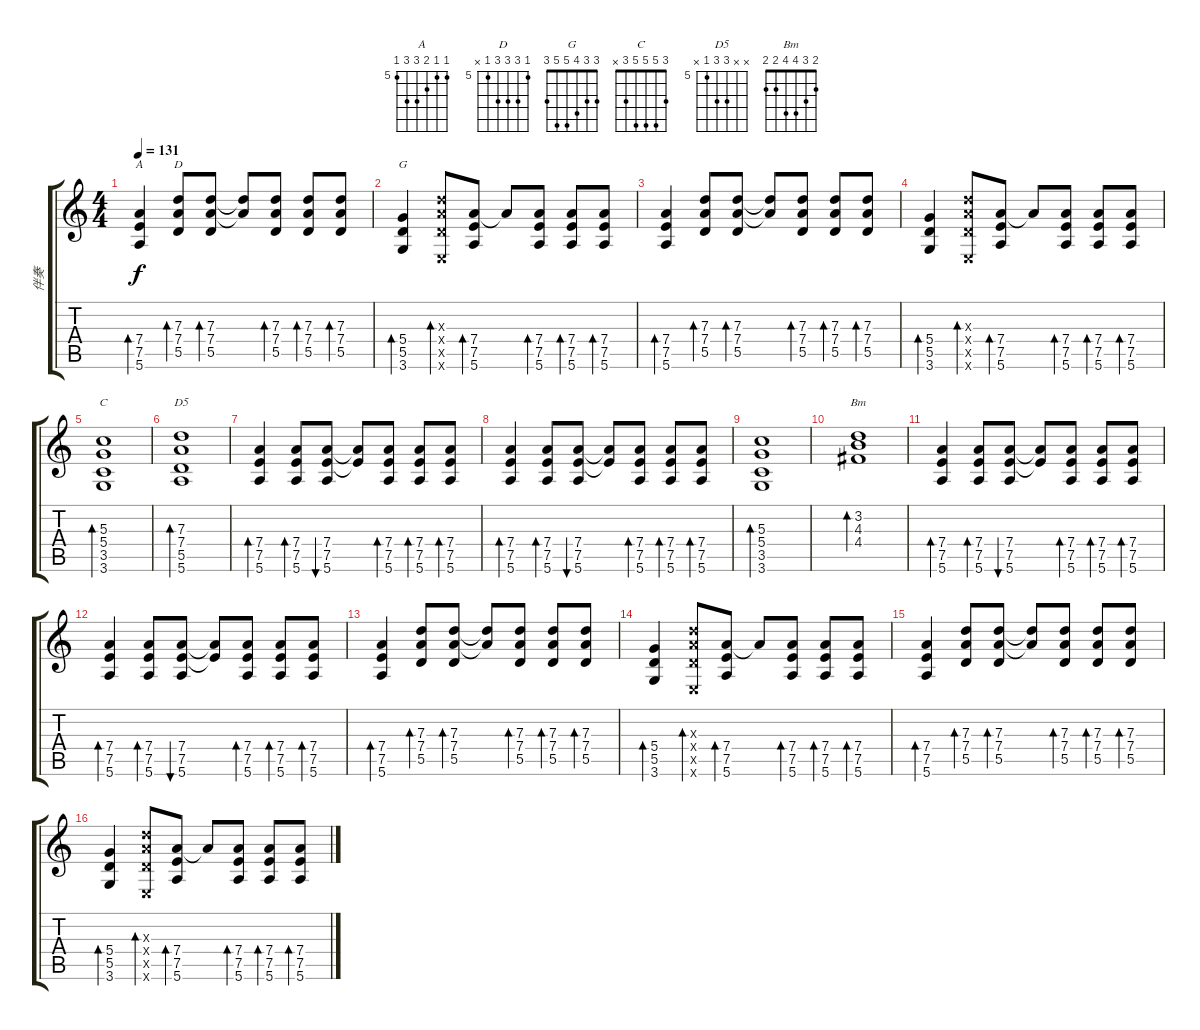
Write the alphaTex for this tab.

\track ("伴奏" "伴奏") {instrument distortionguitar}
\staff {score tabs}
\tuning (E4 B3 G3 D3 A2 E2) {hide}
\chord ("A" 5 5 6 7 7 5) {firstfret 5}
\chord ("D" 5 7 7 7 5 x) {firstfret 5}
\chord ("G" 3 3 4 5 5 3)
\chord ("C" 3 5 5 5 3 x)
\chord ("D5" x x 7 7 5 x) {firstfret 5}
\chord ("Bm" 2 3 4 4 2 2)
\ts (4 4)
\tempo 131
\clef g2
\ks c
(7.4 7.5 5.6).4{bd 30 ch "A" dy f} (7.3 7.4 5.5).8{bd 30 ch "D"} (7.3 7.4 5.5).8{bd 30} (7.3{t} 7.4{t}).8 (7.3 7.4 5.5).8{bd 30} (7.3 7.4 5.5).8{bd 30} (7.3 7.4 5.5).8{bd 30} |
(5.4 5.5 3.6).4{bd 30 ch "G"} (7.3{x} 7.4{x} 5.5{x} 0.6{x}).8{bd 30} (7.4 7.5 5.6).8{bd 30} 7.4{t}.8 (7.4 7.5 5.6).8{bd 30} (7.4 7.5 5.6).8{bd 30} (7.4 7.5 5.6).8{bd 30} |
(7.4 7.5 5.6).4{bd 30} (7.3 7.4 5.5).8{bd 30} (7.3 7.4 5.5).8{bd 30} (7.3{t} 7.4{t}).8 (7.3 7.4 5.5).8{bd 30} (7.3 7.4 5.5).8{bd 30} (7.3 7.4 5.5).8{bd 30} |
(5.4 5.5 3.6).4{bd 30} (7.3{x} 7.4{x} 5.5{x} 0.6{x}).8{bd 30} (7.4 7.5 5.6).8{bd 30} 7.4{t}.8 (7.4 7.5 5.6).8{bd 30} (7.4 7.5 5.6).8{bd 30} (7.4 7.5 5.6).8{bd 30} |
(5.3 5.4 3.5 3.6).1{bd 30 ch "C"} |
(7.3 7.4 5.5 5.6).1{bd 30 ch "D5"} |
(7.4 7.5 5.6).4{bd 30} (7.4 7.5 5.6).8{bd 30} (7.4 7.5 5.6).8{bu 30} (7.4{t} 7.5{t}).8 (7.4 7.5 5.6).8{bd 30} (7.4 7.5 5.6).8{bd 30} (7.4 7.5 5.6).8{bd 30} |
(7.4 7.5 5.6).4{bd 30} (7.4 7.5 5.6).8{bd 30} (7.4 7.5 5.6).8{bu 30} (7.4{t} 7.5{t}).8 (7.4 7.5 5.6).8{bd 30} (7.4 7.5 5.6).8{bd 30} (7.4 7.5 5.6).8{bd 30} |
(5.3 5.4 3.5 3.6).1{bd 30} |
(3.2 4.3 4.4).1{bd 30 ch "Bm"} |
(7.4 7.5 5.6).4{bd 30} (7.4 7.5 5.6).8{bd 30} (7.4 7.5 5.6).8{bu 30} (7.4{t} 7.5{t}).8 (7.4 7.5 5.6).8{bd 30} (7.4 7.5 5.6).8{bd 30} (7.4 7.5 5.6).8{bd 30} |
(7.4 7.5 5.6).4{bd 30} (7.4 7.5 5.6).8{bd 30} (7.4 7.5 5.6).8{bu 30} (7.4{t} 7.5{t}).8 (7.4 7.5 5.6).8{bd 30} (7.4 7.5 5.6).8{bd 30} (7.4 7.5 5.6).8{bd 30} |
(7.4 7.5 5.6).4{bd 30} (7.3 7.4 5.5).8{bd 30} (7.3 7.4 5.5).8{bd 30} (7.3{t} 7.4{t}).8 (7.3 7.4 5.5).8{bd 30} (7.3 7.4 5.5).8{bd 30} (7.3 7.4 5.5).8{bd 30} |
(5.4 5.5 3.6).4{bd 30} (7.3{x} 7.4{x} 5.5{x} 0.6{x}).8{bd 30} (7.4 7.5 5.6).8{bd 30} 7.4{t}.8 (7.4 7.5 5.6).8{bd 30} (7.4 7.5 5.6).8{bd 30} (7.4 7.5 5.6).8{bd 30} |
(7.4 7.5 5.6).4{bd 30} (7.3 7.4 5.5).8{bd 30} (7.3 7.4 5.5).8{bd 30} (7.3{t} 7.4{t}).8 (7.3 7.4 5.5).8{bd 30} (7.3 7.4 5.5).8{bd 30} (7.3 7.4 5.5).8{bd 30} |
(5.4 5.5 3.6).4{bd 30} (7.3{x} 7.4{x} 5.5{x} 0.6{x}).8{bd 30} (7.4 7.5 5.6).8{bd 30} 7.4{t}.8 (7.4 7.5 5.6).8{bd 30} (7.4 7.5 5.6).8{bd 30} (7.4 7.5 5.6).8{bd 30}
